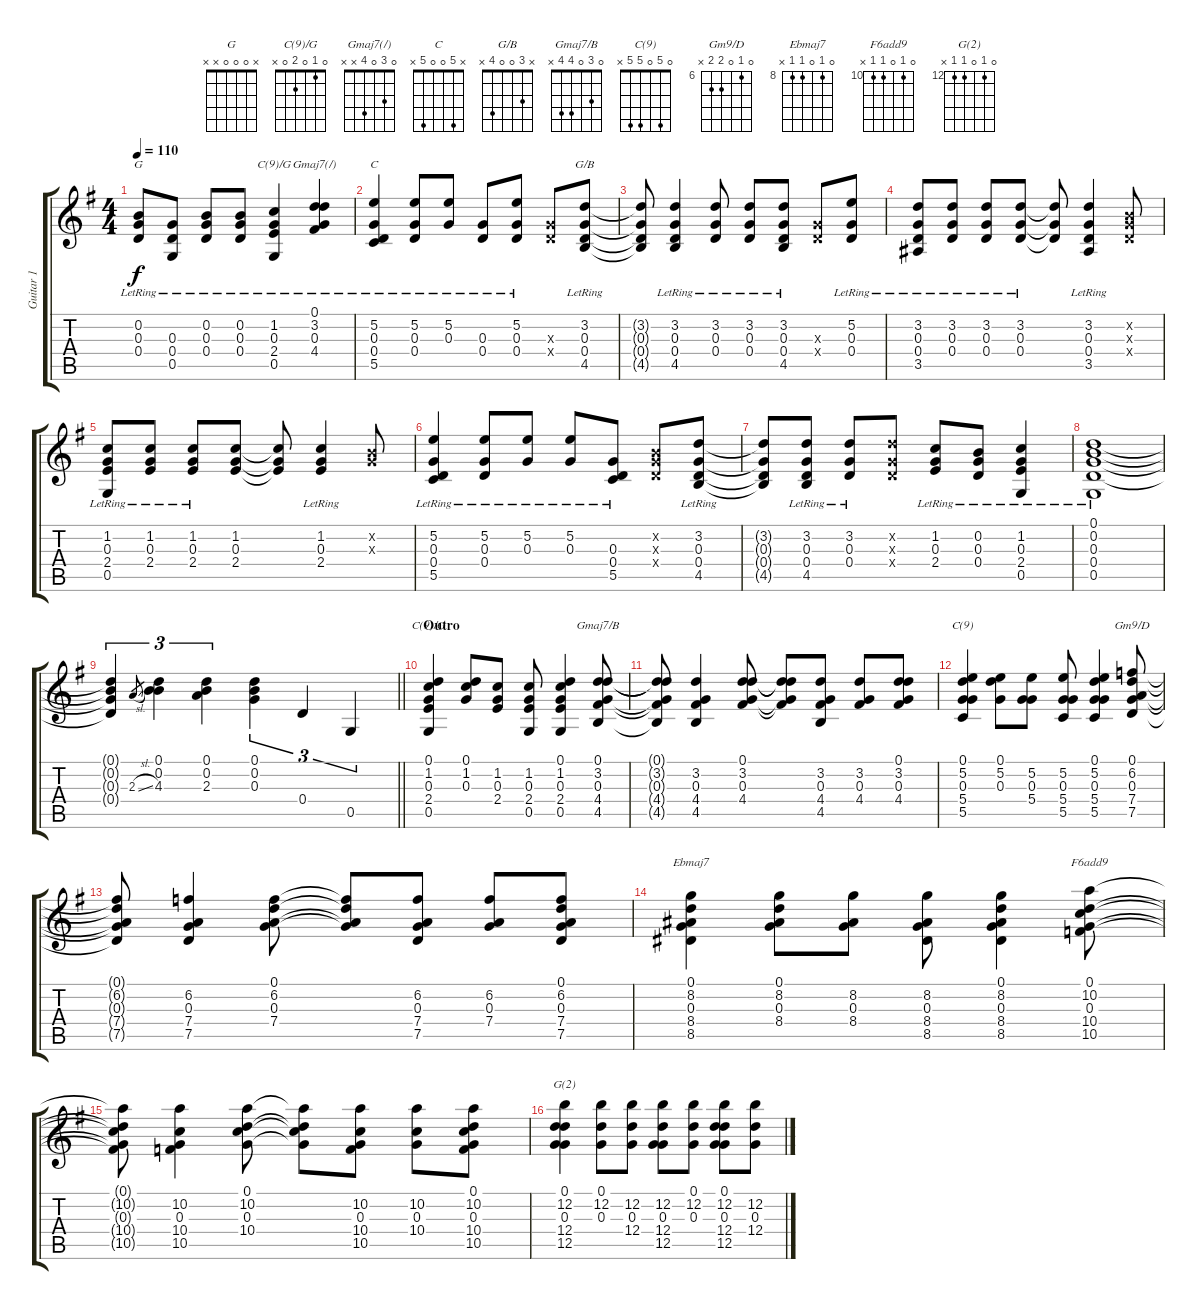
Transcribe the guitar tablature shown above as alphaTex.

\track ("Guitar 1" "Guitar 1") {instrument acousticguitarsteel}
\staff {score tabs}
\tuning (D4 B3 G3 D3 G2 D2) {hide}
\chord ("G" x 0 0 0 x x)
\chord ("C(9)/G" x 1 0 2 0 x)
\chord ("Gmaj7(/)" 0 3 0 4 x x)
\chord ("C" x 5 0 0 5 x)
\chord ("G/B" x 3 0 0 4 x)
\chord ("C(9)/G" 0 1 0 2 0 x)
\chord ("Gmaj7/B" 0 3 0 4 4 x)
\chord ("C(9)" 0 5 0 5 5 x)
\chord ("Gm9/D" 0 6 0 7 7 x) {firstfret 6}
\chord ("Ebmaj7" 0 8 0 8 8 x) {firstfret 8}
\chord ("F6add9" 0 10 0 10 10 x) {firstfret 10}
\chord ("G(2)" 0 12 0 12 12 x) {firstfret 12}
\ts (4 4)
\tempo 110
\clef g2
\ks g
(0.2{lr} 0.3{lr} 0.4{lr}).8{ch "G" dy f} (0.3{lr} 0.4{lr} 0.5{lr}).8 (0.2{lr} 0.3{lr} 0.4{lr}).8 (0.2{lr} 0.3{lr} 0.4{lr}).8 (1.2{lr} 0.3{lr} 2.4{lr} 0.5{lr}).4{ch "C(9)/G"} (0.1{lr} 3.2{lr} 0.3{lr} 4.4{lr}).4{ch "Gmaj7(/)"} |
(5.2{lr} 0.3{lr} 0.4{lr} 5.5{lr}).4{ch "C"} (5.2{lr} 0.3{lr} 0.4{lr}).8 (5.2{lr} 0.3{lr}).8 (0.3{lr} 0.4{lr}).8 (5.2 0.3{lr} 0.4{lr}).8 (0.3{x} 0.4{x}).8 (3.2{lr} 0.3{lr} 0.4{lr} 4.5{lr}).8{ch "G/B"} |
(3.2{t} 0.3{t} 0.4{t} 4.5{t}).8 (3.2{lr} 0.3{lr} 0.4{lr} 4.5).4 (3.2{lr} 0.3{lr} 0.4{lr}).8 (3.2{lr} 0.3{lr} 0.4{lr}).8 (3.2{lr} 0.3{lr} 0.4{lr} 4.5{lr}).8 (0.3{x} 0.4{x}).8 (5.2{lr} 0.3{lr} 0.4).8 |
(3.2{lr} 0.3{lr} 0.4{lr} 3.5{lr}).8 (3.2{lr} 0.3 0.4{lr}).8 (3.2{lr} 0.3{lr} 0.4{lr}).8 (3.2{lr} 0.3{lr} 0.4{lr}).8 (3.2{t} 0.3{t} 0.4{t}).8 (3.2{lr} 0.3{lr} 0.4{lr} 3.5{lr}).4 (0.2{x} 0.3{x} 0.4{x}).8 |
(1.2{lr} 0.3{lr} 2.4{lr} 0.5{lr}).8 (1.2{lr} 0.3{lr} 2.4{lr}).8 (1.2{lr} 0.3{lr} 2.4{lr}).8 (1.2 0.3 2.4).8 (1.2{t} 0.3{t} 2.4{t}).8 (1.2{lr} 0.3{lr} 2.4{lr}).4 (0.2{x} 0.3{x}).8 |
(5.2{lr} 0.3{lr} 0.4{lr} 5.5{lr}).4 (5.2{lr} 0.3{lr} 0.4{lr}).8 (5.2{lr} 0.3{lr}).8 (5.2{lr} 0.3{lr}).8 (0.3{lr} 0.4{lr} 5.5{lr}).8 (0.2{x} 0.3{x} 0.4{x}).8 (3.2{lr} 0.3{lr} 0.4{lr} 4.5{lr}).8 |
(3.2{t} 0.3{t} 0.4{t} 4.5{t}).8 (3.2{lr} 0.3{lr} 0.4{lr} 4.5{lr}).8 (3.2{lr} 0.3{lr} 0.4{lr}).8 (3.2{x} 0.3{x} 0.4{x}).8 (1.2{lr} 0.3{lr} 2.4{lr}).8 (0.2{lr} 0.3{lr} 0.4{lr}).8 (1.2{lr} 0.3{lr} 2.4{lr} 0.5{lr}).4 |
(0.1{lr} 0.2{lr} 0.3{lr} 0.4{lr} 0.5{lr}).1 |
\barLineRight lightlight
(0.1{t} 0.2{t} 0.3{t} 0.4{t}).4{tu (3 2)} 2.3{sl}.8{gr} (0.1 0.2 4.3).4{tu (3 2)} (0.1 0.2 2.3).4{tu (3 2)} (0.1 0.2 0.3).4{tu (3 2)} 0.4.4{tu (3 2)} 0.5.4{tu (3 2)} |
\section ("" "Outro")
(0.1 1.2 0.3 2.4 0.5).4{ch "C(9)/G"} (0.1 1.2 0.3).8 (1.2 0.3 2.4).8 (1.2 0.3 2.4 0.5).8 (0.1 1.2 0.3 2.4 0.5).4 (0.1 3.2 0.3 4.4 4.5).8{ch "Gmaj7/B"} |
(0.1{t} 3.2{t} 0.3{t} 4.4{t} 4.5{t}).8 (3.2 0.3 4.4 4.5).4 (0.1 3.2 0.3 4.4).8 (0.1{t} 3.2{t} 0.3{t} 4.4{t}).8 (3.2 0.3 4.4 4.5).8 (3.2 0.3 4.4).8 (0.1 3.2 0.3 4.4).8 |
(0.1 5.2 0.3 5.4 5.5).4{ch "C(9)"} (0.1 5.2 0.3).8 (5.2 0.3 5.4).8 (5.2 0.3 5.4 5.5).8 (0.1 5.2 0.3 5.4 5.5).4 (0.1 6.2 0.3 7.4 7.5).8{ch "Gm9/D"} |
(0.1{t} 6.2{t} 0.3{t} 7.4{t} 7.5{t}).8 (6.2 0.3 7.4 7.5).4 (0.1 6.2 0.3 7.4).8 (0.1{t} 6.2{t} 0.3{t} 7.4{t}).8 (6.2 0.3 7.4 7.5).8 (6.2 0.3 7.4).8 (0.1 6.2 0.3 7.4 7.5).8 |
(0.1 8.2 0.3 8.4 8.5).4{ch "Ebmaj7"} (0.1 8.2 0.3 8.4).8 (8.2 0.3 8.4).8 (8.2 0.3 8.4 8.5).8 (0.1 8.2 0.3 8.4 8.5).4 (0.1 10.2 0.3 10.4 10.5).8{ch "F6add9"} |
(0.1{t} 10.2{t} 0.3{t} 10.4{t} 10.5{t}).8 (10.2 0.3 10.4 10.5).4 (0.1 10.2 0.3 10.4).8 (0.1{t} 10.2{t} 0.3{t} 10.4{t}).8 (10.2 0.3 10.4 10.5).8 (10.2 0.3 10.4).8 (0.1 10.2 0.3 10.4 10.5).8 |
(0.1 12.2 0.3 12.4 12.5).4{ch "G(2)"} (0.1 12.2 0.3).8 (12.2 0.3 12.4).8 (12.2 0.3 12.4 12.5).8 (0.1 12.2 0.3).8 (0.1 12.2 0.3 12.4 12.5).8 (12.2 0.3 12.4).8
